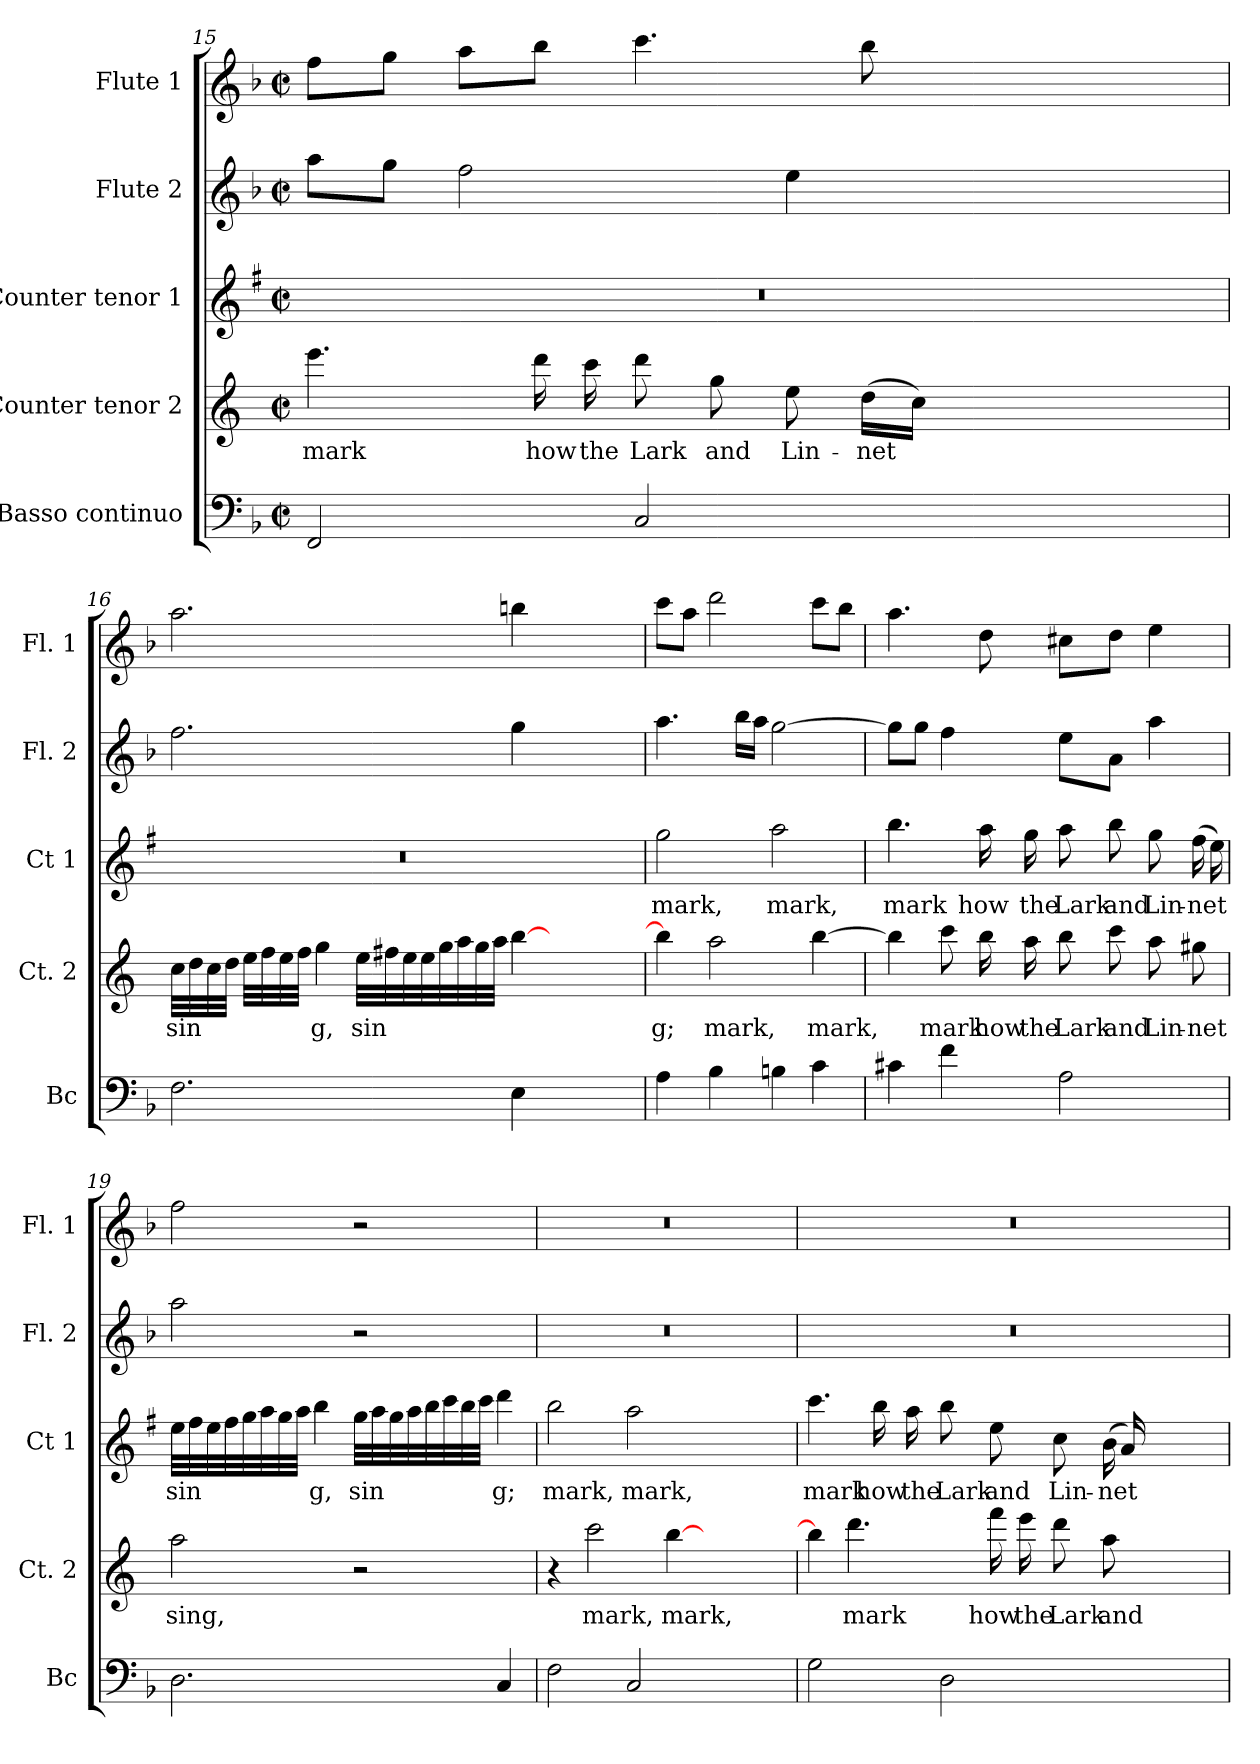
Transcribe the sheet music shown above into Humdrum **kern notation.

**kern	**kern	**text	**kern	**text	**kern	**kern
*part5	*part4	*part4	*part3	*part3	*part2	*part1
*staff5	*staff4	*staff4	*staff3	*staff3	*staff2	*staff1
*I"Basso continuo	*I"Counter tenor 2	*	*I"Counter tenor 1	*	*I"Flute 2	*I"Flute 1
*I'Bc	*I'Ct. 2	*	*I'Ct 1	*	*I'Fl. 2	*I'Fl. 1
*clefF4	*clefG2	*	*clefG2	*	*clefG2	*clefG2
*	*ITrd4c7	*	*ITrd1c2	*	*	*
*k[b-]	*k[b-]	*	*k[b-]	*	*k[b-]	*k[b-]
*F:	*F:	*	*F:	*	*F:	*F:
*M4/2	*M4/2	*	*M4/2	*	*M4/2	*M4/2
*met(c|)	*met(c|)	*	*met(c|)	*	*met(c|)	*met(c|)
=15	=15	=15	=15	=15	=15	=15
!	!	!LO:LY:b	!	!	!	!
2FF	4.aa	mark	0r	.	8aaL	8ffL
.	.	.	.	.	8ggJ	8ggJ
.	.	.	.	.	2ff	8aaL
!	!	!LO:LY:b	!	!	!	!
.	16gg	how	.	.	.	8bb-J
!	!	!LO:LY:b	!	!	!	!
.	16ff	the	.	.	.	.
!	!	!LO:LY:b	!	!	!	!
2C	8gg	Lark	.	.	.	4.ccc
!	!	!LO:LY:b	!	!	!	!
.	8cc	and	.	.	.	.
!	!	!LO:LY:b	!	!	!	!
.	8a	Lin-	.	.	4ee	.
!	!	!LO:LY:b	!	!	!	!
.	(<16gLL	-net	.	.	.	8bb-
.	16fJJ)	.	.	.	.	.
1ryy	1ryy	.	.	.	1ryy	1ryy
!!LO:LB:g=z
=16	=16	=16	=16	=16	=16	=16
!	!	!LO:LY:b	!	!	!	!
2.F	32fLLL	sin	0r	.	2.ff	2.aa
.	32g	.	.	.	.	.
.	32f	.	.	.	.	.
.	32gJJJ	.	.	.	.	.
.	32aLLL	.	.	.	.	.
.	32b-	.	.	.	.	.
.	32a	.	.	.	.	.
.	32b-JJJ	.	.	.	.	.
!	!	!LO:LY:b	!	!	!	!
.	4cc	g,	.	.	.	.
!	!	!LO:LY:b	!	!	!	!
.	32aLLL	sin	.	.	.	.
.	32bn	.	.	.	.	.
.	32a	.	.	.	.	.
.	32a	.	.	.	.	.
.	32cc	.	.	.	.	.
.	32dd	.	.	.	.	.
.	32cc	.	.	.	.	.
.	32ddJJJ	.	.	.	.	.
4E	[4ee	.	.	.	4gg	4bbn
1ryy	1ryy	.	.	.	1ryy	1ryy
=17	=17	=17	=17	=17	=17	=17
!	!	!LO:LY:b	!	!LO:LY:b	!	!
4A	4ee]	g;	2ff	mark,	4.aa	8cccL
.	.	.	.	.	.	8aaJ
!	!	!LO:LY:b	!	!	!	!
4B-	2dd	mark,	.	.	.	2ddd
.	.	.	.	.	16bb-LL	.
.	.	.	.	.	16aaJJ	.
!	!	!	!	!LO:LY:b	!	!
4Bn	.	.	2gg	mark,	[2gg	.
!	!	!LO:LY:b	!	!	!	!
4c	[4ee	mark,	.	.	.	8cccL
.	.	.	.	.	.	8bb-J
=18	=18	=18	=18	=18	=18	=18
!	!	!	!	!LO:LY:b	!	!
4c#X	4ee]	.	4.aa	mark	8ggL]	4.aa
.	.	.	.	.	8ggJ	.
!	!	!LO:LY:b	!	!	!	!
4f	8ff	mark	.	.	4ff	.
!	!	!LO:LY:b	!	!LO:LY:b	!	!
.	16ee	how	16gg	how	.	8dd
!	!	!LO:LY:b	!	!LO:LY:b	!	!
.	16dd	the	16ff	the	.	.
!	!	!LO:LY:b	!	!LO:LY:b	!	!
2A	8ee	Lark	8gg	Lark	8eeL	8cc#XL
!	!	!LO:LY:b	!	!LO:LY:b	!	!
.	8ff	and	8aa	and	8aJ	8ddJ
!	!	!LO:LY:b	!	!LO:LY:b	!	!
.	8dd	Lin-	8ff	Lin-	4aa	4ee
!	!	!LO:LY:b	!	!LO:LY:b	!	!
.	8cc#X	-net	(>16eeLL	-net	.	.
.	.	.	16dd)	.	.	.
!!LO:LB:g=z
=19	=19	=19	=19	=19	=19	=19
!	!	!LO:LY:b	!	!LO:LY:b	!	!
2.D	2dd	sing,	32ddLLL	sin	2aa	2ff
.	.	.	32ee	.	.	.
.	.	.	32dd	.	.	.
.	.	.	32ee	.	.	.
.	.	.	32ff	.	.	.
.	.	.	32gg	.	.	.
.	.	.	32ff	.	.	.
.	.	.	32ggJJJ	.	.	.
!	!	!	!	!LO:LY:b	!	!
.	.	.	4aa	g,	.	.
!	!	!	!	!LO:LY:b	!	!
.	2r	.	32ffLLL	sin	2r	2r
.	.	.	32gg	.	.	.
.	.	.	32ff	.	.	.
.	.	.	32gg	.	.	.
.	.	.	32aa	.	.	.
.	.	.	32bb-	.	.	.
.	.	.	32aa	.	.	.
.	.	.	32bb-JJJ	.	.	.
!	!	!	!	!LO:LY:b	!	!
4C	.	.	4ccc	g;	.	.
=20	=20	=20	=20	=20	=20	=20
!	!	!	!	!LO:LY:b	!	!
2F	4r	.	2aa	mark,	0r	0r
!	!	!LO:LY:b	!	!	!	!
.	2ff	mark,	.	.	.	.
!	!	!	!	!LO:LY:b	!	!
2C	.	.	2gg	mark,	.	.
!	!	!LO:LY:b	!	!	!	!
.	[4ee	mark,	.	.	.	.
1ryy	1ryy	.	1ryy	.	.	.
=21	=21	=21	=21	=21	=21	=21
!	!	!	!	!LO:LY:b	!	!
2G	4ee]	.	4.bb-	mark	0r	0r
!	!	!LO:LY:b	!	!	!	!
.	4.gg	mark	.	.	.	.
!	!	!	!	!LO:LY:b	!	!
.	.	.	16aa	how	.	.
!	!	!	!	!LO:LY:b	!	!
.	.	.	16gg	the	.	.
!	!	!	!	!LO:LY:b	!	!
2D	.	.	8aa	Lark	.	.
!	!	!LO:LY:b	!	!LO:LY:b	!	!
.	16bb-	how	8dd	and	.	.
!	!	!LO:LY:b	!	!	!	!
.	16aa	the	.	.	.	.
!	!	!LO:LY:b	!	!LO:LY:b	!	!
.	8gg	Lark	8b-	Lin-	.	.
!	!	!LO:LY:b	!	!LO:LY:b	!	!
.	8dd	and	(<16a	-net	.	.
.	.	.	16g)	.	.	.
1ryy	1ryy	.	1ryy	.	.	.
=	=	=	=	=	=	=
*-	*-	*-	*-	*-	*-	*-
